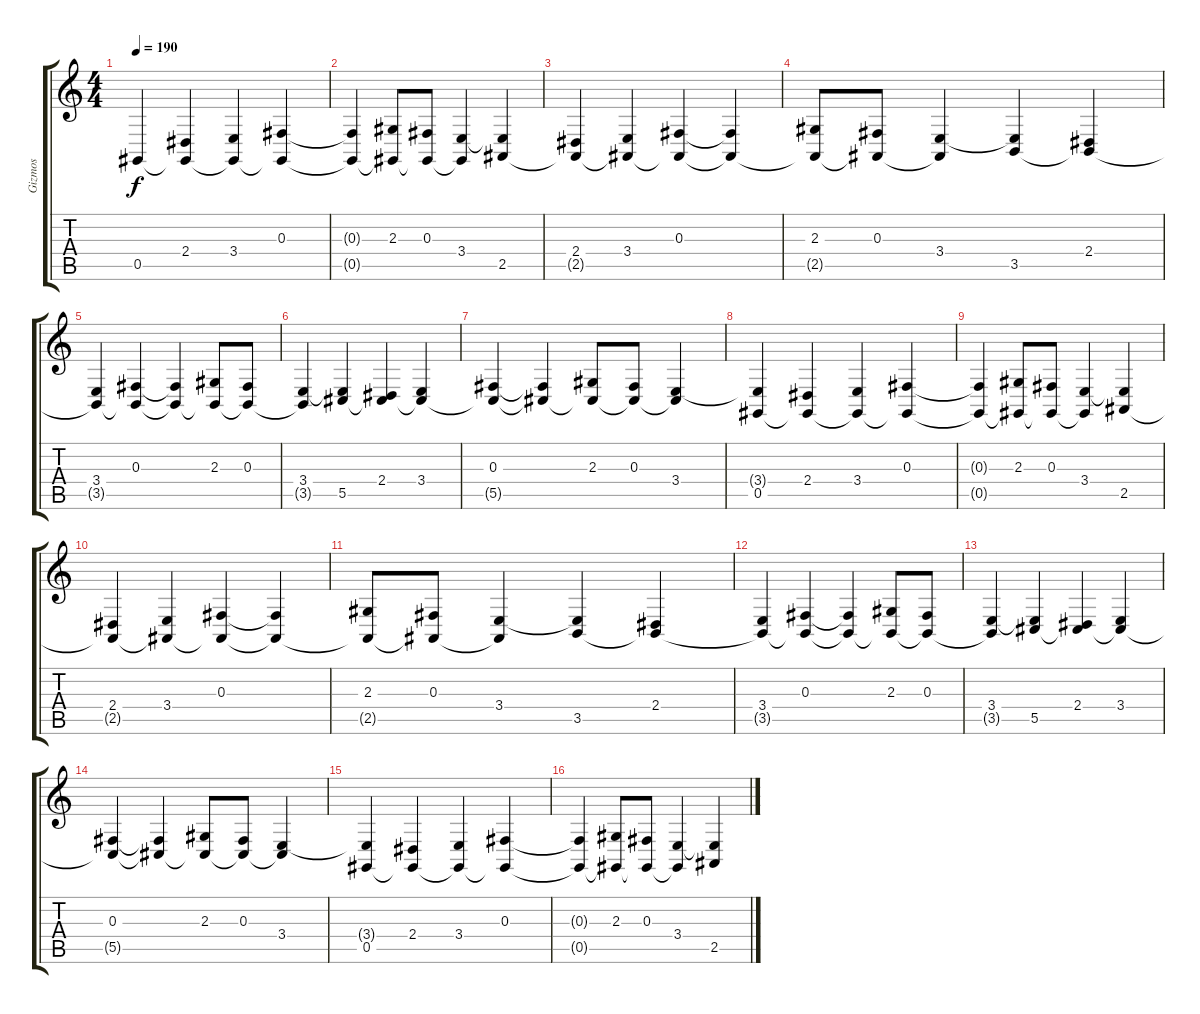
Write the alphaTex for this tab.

\track ("Gizmos" "Gizmos") {instrument lead2sawtooth}
\staff {score tabs}
\tuning (Eb4 Bb3 Gb3 Db3 Ab2 Eb2) {hide}
\ts (4 4)
\tempo 190
\tempo 150
\tempo 190
\clef g2
\ks c
0.5.4{dy f instrument lead2sawtooth} (2.4 0.5{t}).4 (3.4 0.5{t}).4 (0.3 0.5{t}).4 |
(0.3{t} 0.5{t}).4 (2.3 0.5{t}).8 (0.3 0.5{t}).8 (3.4 0.5{t}).4 (3.4{t} 2.5).4 |
(2.4 2.5{t}).4 (3.4 2.5{t}).4 (0.3 2.5{t}).4 (0.3{t} 2.5{t}).4 |
(2.3 2.5{t}).8 (0.3 2.5{t}).8 (3.4 2.5{t}).4 (3.4{t} 3.5).4 (2.4 3.5{t}).4 |
(3.4 3.5{t}).4 (0.3 3.5{t}).4 (0.3{t} 3.5{t}).4 (2.3 3.5{t}).8 (0.3 3.5{t}).8 |
(3.4 3.5{t}).4 (3.4{t} 5.5).4 (2.4 5.5{t}).4 (3.4 5.5{t}).4 |
(0.3 5.5{t}).4 (0.3{t} 5.5{t}).4 (2.3 5.5{t}).8 (0.3 5.5{t}).8 (3.4 5.5{t}).4 |
(3.4{t} 0.5).4 (2.4 0.5{t}).4 (3.4 0.5{t}).4 (0.3 0.5{t}).4 |
(0.3{t} 0.5{t}).4 (2.3 0.5{t}).8 (0.3 0.5{t}).8 (3.4 0.5{t}).4 (3.4{t} 2.5).4 |
(2.4 2.5{t}).4 (3.4 2.5{t}).4 (0.3 2.5{t}).4 (0.3{t} 2.5{t}).4 |
(2.3 2.5{t}).8 (0.3 2.5{t}).8 (3.4 2.5{t}).4 (3.4{t} 3.5).4 (2.4 3.5{t}).4 |
(3.4 3.5{t}).4 (0.3 3.5{t}).4 (0.3{t} 3.5{t}).4 (2.3 3.5{t}).8 (0.3 3.5{t}).8 |
(3.4 3.5{t}).4 (3.4{t} 5.5).4 (2.4 5.5{t}).4 (3.4 5.5{t}).4 |
(0.3 5.5{t}).4 (0.3{t} 5.5{t}).4 (2.3 5.5{t}).8 (0.3 5.5{t}).8 (3.4 5.5{t}).4 |
(3.4{t} 0.5).4 (2.4 0.5{t}).4 (3.4 0.5{t}).4 (0.3 0.5{t}).4 |
(0.3{t} 0.5{t}).4 (2.3 0.5{t}).8 (0.3 0.5{t}).8 (3.4 0.5{t}).4 (3.4{t} 2.5).4
